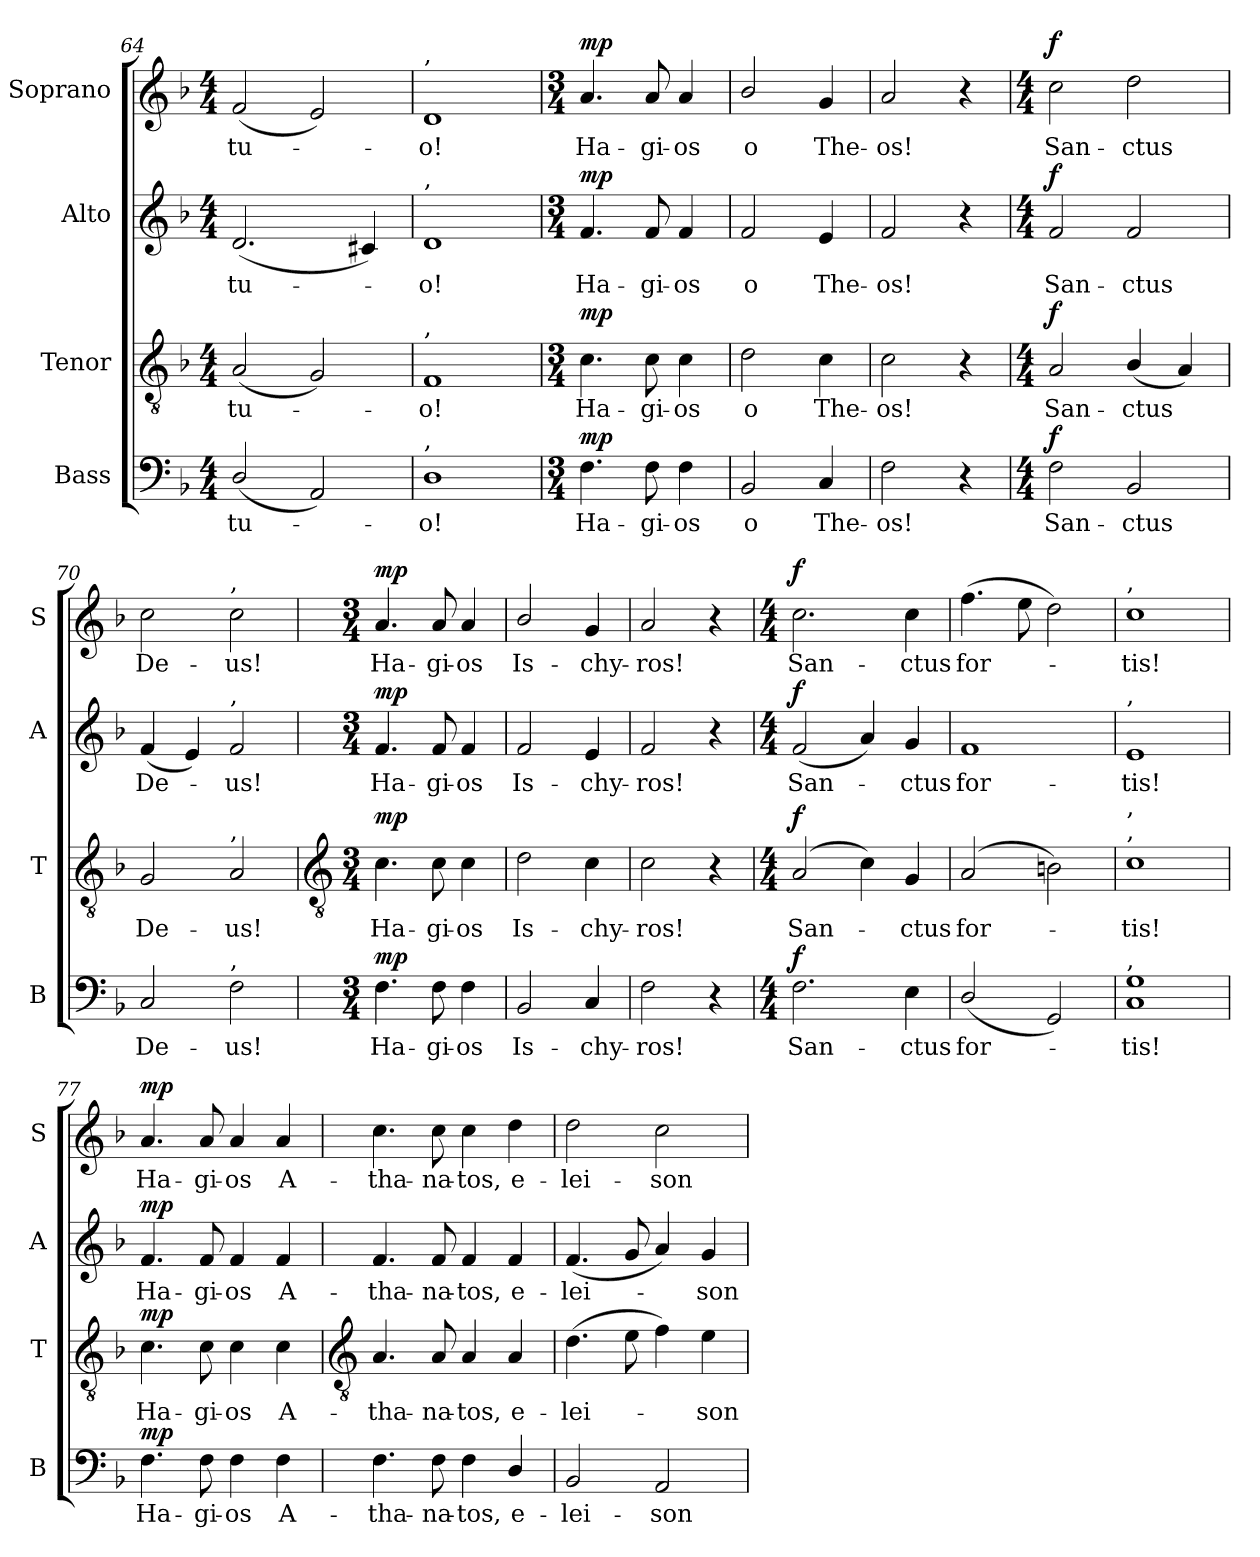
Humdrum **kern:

**kern	**text	**dynam	**kern	**text	**dynam	**kern	**text	**dynam	**kern	**text	**dynam
*part4	*part4	*part4	*part3	*part3	*part3	*part2	*part2	*part2	*part1	*part1	*part1
*staff4	*staff4	*staff4	*staff3	*staff3	*staff3	*staff2	*staff2	*staff2	*staff1	*staff1	*staff1
*I"Bass	*	*	*I"Tenor	*	*	*I"Alto	*	*	*I"Soprano	*	*
*I'B	*	*	*I'T	*	*	*I'A	*	*	*I'S	*	*
!!LO:LB:g=z
*clefF4	*	*	*clefGv2	*	*	*clefG2	*	*	*clefG2	*	*
*k[b-]	*	*	*k[b-]	*	*	*k[b-]	*	*	*k[b-]	*	*
*F:	*	*	*F:	*	*	*F:	*	*	*F:	*	*
*M4/4	*	*	*M4/4	*	*	*M4/4	*	*	*M4/4	*	*
=64	=64	=64	=64	=64	=64	=64	=64	=64	=64	=64	=64
!	!LO:LY:b	!	!	!LO:LY:b	!	!	!LO:LY:b	!	!	!LO:LY:b	!
(<2D/	tu-	.	(<2A	tu-	.	(<2.d	tu-	.	(<2f	tu-	.
2AA)	.	.	2G)	.	.	.	.	.	2e)	.	.
.	.	.	.	.	.	4c#X)	.	.	.	.	.
=65	=65	=65	=65	=65	=65	=65	=65	=65	=65	=65	=65
!	!	!	!	!	!	!	!	!	!LO:TX:a:t=,	!	!
!	!	!	!	!	!	!LO:TX:a:t=,	!	!	!	!	!
!	!	!	!LO:TX:a:t=,	!	!	!	!	!	!	!	!
!LO:TX:a:t=,	!	!	!	!	!	!	!	!	!	!	!
!	!LO:LY:b	!	!	!LO:LY:b	!	!	!LO:LY:b	!	!	!LO:LY:b	!
1D	o!	.	1F	o!	.	1d	o!	.	1d	o!	.
=66	=66	=66	=66	=66	=66	=66	=66	=66	=66	=66	=66
*M3/4	*	*	*M3/4	*	*	*M3/4	*	*	*M3/4	*	*
!	!LO:LY:b	!LO:DY:b	!	!LO:LY:b	!LO:DY:b	!	!LO:LY:b	!LO:DY:b	!	!LO:LY:b	!LO:DY:b
4.F	Ha-	mp	4.c	Ha-	mp	4.f	Ha-	mp	4.a	Ha-	mp
!	!LO:LY:b	!	!	!LO:LY:b	!	!	!LO:LY:b	!	!	!LO:LY:b	!
8F	-gi-	.	8c	-gi-	.	8f	-gi-	.	8a	-gi-	.
!	!LO:LY:b	!	!	!LO:LY:b	!	!	!LO:LY:b	!	!	!LO:LY:b	!
4F	-os	.	4c	-os	.	4f	-os	.	4a	-os	.
=67	=67	=67	=67	=67	=67	=67	=67	=67	=67	=67	=67
!	!LO:LY:b	!	!	!LO:LY:b	!	!	!LO:LY:b	!	!	!LO:LY:b	!
2BB-	o	.	2d	o	.	2f	o	.	2b-/	o	.
!	!LO:LY:b	!	!	!LO:LY:b	!	!	!LO:LY:b	!	!	!LO:LY:b	!
4C	The-	.	4c	The-	.	4e	The-	.	4g	The-	.
=68	=68	=68	=68	=68	=68	=68	=68	=68	=68	=68	=68
!	!LO:LY:b	!	!	!LO:LY:b	!	!	!LO:LY:b	!	!	!LO:LY:b	!
2F	-os!	.	2c	-os!	.	2f	-os!	.	2a	-os!	.
4r	.	.	4r	.	.	4r	.	.	4r	.	.
=69	=69	=69	=69	=69	=69	=69	=69	=69	=69	=69	=69
*M4/4	*	*	*M4/4	*	*	*M4/4	*	*	*M4/4	*	*
!	!LO:LY:b	!LO:DY:b	!	!LO:LY:b	!LO:DY:b	!	!LO:LY:b	!LO:DY:b	!	!LO:LY:b	!LO:DY:b
2F	San-	f	2A	San-	f	2f	San-	f	2cc	San-	f
!	!LO:LY:b	!	!	!LO:LY:b	!	!	!LO:LY:b	!	!	!LO:LY:b	!
2BB-	-ctus	.	(<4B-/	-ctus	.	2f	-ctus	.	2dd	-ctus	.
.	.	.	4A)	.	.	.	.	.	.	.	.
=70	=70	=70	=70	=70	=70	=70	=70	=70	=70	=70	=70
!	!LO:LY:b	!	!	!LO:LY:b	!	!	!LO:LY:b	!	!	!LO:LY:b	!
2C	De-	.	2G	De-	.	(<4f	De-	.	2cc	De-	.
.	.	.	.	.	.	4e)	.	.	.	.	.
!	!	!	!	!	!	!	!	!	!LO:TX:a:t=,	!	!
!	!	!	!	!	!	!LO:TX:a:t=,	!	!	!	!	!
!	!	!	!LO:TX:a:t=,	!	!	!	!	!	!	!	!
!LO:TX:a:t=,	!	!	!	!	!	!	!	!	!	!	!
!	!LO:LY:b	!	!	!LO:LY:b	!	!	!LO:LY:b	!	!	!LO:LY:b	!
2F	-us!	.	2A	-us!	.	2f	us!	.	2cc	-us!	.
!!LO:LB:g=z
=71	=71	=71	=71	=71	=71	=71	=71	=71	=71	=71	=71
*	*	*	*clefGv2	*	*	*	*	*	*	*	*
*M3/4	*	*	*M3/4	*	*	*M3/4	*	*	*M3/4	*	*
!	!LO:LY:b	!LO:DY:b	!	!LO:LY:b	!LO:DY:b	!	!LO:LY:b	!LO:DY:b	!	!LO:LY:b	!LO:DY:b
4.F	Ha-	mp	4.c	Ha-	mp	4.f	Ha-	mp	4.a	Ha-	mp
!	!LO:LY:b	!	!	!LO:LY:b	!	!	!LO:LY:b	!	!	!LO:LY:b	!
8F	-gi-	.	8c	-gi-	.	8f	-gi-	.	8a	-gi-	.
!	!LO:LY:b	!	!	!LO:LY:b	!	!	!LO:LY:b	!	!	!LO:LY:b	!
4F	-os	.	4c	-os	.	4f	-os	.	4a	-os	.
=72	=72	=72	=72	=72	=72	=72	=72	=72	=72	=72	=72
!	!LO:LY:b	!	!	!LO:LY:b	!	!	!LO:LY:b	!	!	!LO:LY:b	!
2BB-	Is-	.	2d	Is-	.	2f	Is-	.	2b-/	Is-	.
!	!LO:LY:b	!	!	!LO:LY:b	!	!	!LO:LY:b	!	!	!LO:LY:b	!
4C	-chy-	.	4c	-chy-	.	4e	-chy-	.	4g	-chy-	.
=73	=73	=73	=73	=73	=73	=73	=73	=73	=73	=73	=73
!	!LO:LY:b	!	!	!LO:LY:b	!	!	!LO:LY:b	!	!	!LO:LY:b	!
2F	-ros!	.	2c	-ros!	.	2f	-ros!	.	2a	-ros!	.
4r	.	.	4r	.	.	4r	.	.	4r	.	.
=74	=74	=74	=74	=74	=74	=74	=74	=74	=74	=74	=74
*M4/4	*	*	*M4/4	*	*	*M4/4	*	*	*M4/4	*	*
!	!LO:LY:b	!LO:DY:b	!	!LO:LY:b	!LO:DY:b	!	!LO:LY:b	!LO:DY:b	!	!LO:LY:b	!LO:DY:b
2.F	San-	f	(<2A	San-	f	(<2f	San-	f	2.cc	San-	f
.	.	.	4c)	.	.	4a)	.	.	.	.	.
!	!LO:LY:b	!	!	!LO:LY:b	!	!	!LO:LY:b	!	!	!LO:LY:b	!
4E	-ctus	.	4G	ctus	.	4g	ctus	.	4cc	-ctus	.
=75	=75	=75	=75	=75	=75	=75	=75	=75	=75	=75	=75
!	!LO:LY:b	!	!	!LO:LY:b	!	!	!LO:LY:b	!	!	!LO:LY:b	!
(<2D/	for-	.	(<2A	for-	.	1f	for-	.	(>4.ff	for-	.
.	.	.	.	.	.	.	.	.	8ee	.	.
2GG)	.	.	2Bn)	.	.	.	.	.	2dd)	.	.
=76	=76	=76	=76	=76	=76	=76	=76	=76	=76	=76	=76
!	!	!	!	!	!	!	!	!	!LO:TX:a:t=,	!	!
!	!	!	!	!	!	!LO:TX:a:t=,	!	!	!	!	!
!	!	!	!LO:TX:a:t=,	!	!	!	!	!	!	!	!
!	!	!	!LO:TX:a:t=,	!	!	!	!	!	!	!	!
!LO:TX:a:t=,	!	!	!	!	!	!	!	!	!	!	!
!	!LO:LY:b	!	!	!LO:LY:b	!	!	!LO:LY:b	!	!	!LO:LY:b	!
1C 1G	tis!	.	1c	tis!	.	1e	-tis!	.	1cc	tis!	.
=77	=77	=77	=77	=77	=77	=77	=77	=77	=77	=77	=77
!	!LO:LY:b	!LO:DY:b	!	!LO:LY:b	!LO:DY:b	!	!LO:LY:b	!LO:DY:b	!	!LO:LY:b	!LO:DY:b
4.F	Ha-	mp	4.c	Ha-	mp	4.f	Ha-	mp	4.a	Ha-	mp
!	!LO:LY:b	!	!	!LO:LY:b	!	!	!LO:LY:b	!	!	!LO:LY:b	!
8F	-gi-	.	8c	-gi-	.	8f	-gi-	.	8a	-gi-	.
!	!LO:LY:b	!	!	!LO:LY:b	!	!	!LO:LY:b	!	!	!LO:LY:b	!
4F	-os	.	4c	-os	.	4f	-os	.	4a	-os	.
!	!LO:LY:b	!	!	!LO:LY:b	!	!	!LO:LY:b	!	!	!LO:LY:b	!
4F	A-	.	4c	A-	.	4f	A-	.	4a	A-	.
!!LO:LB:g=z
=78	=78	=78	=78	=78	=78	=78	=78	=78	=78	=78	=78
*	*	*	*clefGv2	*	*	*	*	*	*	*	*
!	!LO:LY:b	!	!	!LO:LY:b	!	!	!LO:LY:b	!	!	!LO:LY:b	!
4.F	-tha-	.	4.A	-tha-	.	4.f	-tha-	.	4.cc	-tha-	.
!	!LO:LY:b	!	!	!LO:LY:b	!	!	!LO:LY:b	!	!	!LO:LY:b	!
8F	-na-	.	8A	-na-	.	8f	-na-	.	8cc	-na-	.
!	!LO:LY:b	!	!	!LO:LY:b	!	!	!LO:LY:b	!	!	!LO:LY:b	!
4F	-tos,	.	4A	-tos,	.	4f	-tos,	.	4cc	-tos,	.
!	!LO:LY:b	!	!	!LO:LY:b	!	!	!LO:LY:b	!	!	!LO:LY:b	!
4D/	e-	.	4A	e-	.	4f	e-	.	4dd	e-	.
=79	=79	=79	=79	=79	=79	=79	=79	=79	=79	=79	=79
!	!LO:LY:b	!	!	!LO:LY:b	!	!	!LO:LY:b	!	!	!LO:LY:b	!
2BB-	-lei-	.	(>4.d	-lei-	.	(<4.f	-lei-	.	2dd	-lei-	.
.	.	.	8e	.	.	8g	.	.	.	.	.
!	!LO:LY:b	!	!	!	!	!	!	!	!	!LO:LY:b	!
2AA	-son	.	4f)	.	.	4a)	.	.	2cc	-son	.
!	!	!	!	!LO:LY:b	!	!	!LO:LY:b	!	!	!	!
.	.	.	4e	son	.	4g	son	.	.	.	.
=	=	=	=	=	=	=	=	=	=	=	=
*-	*-	*-	*-	*-	*-	*-	*-	*-	*-	*-	*-
